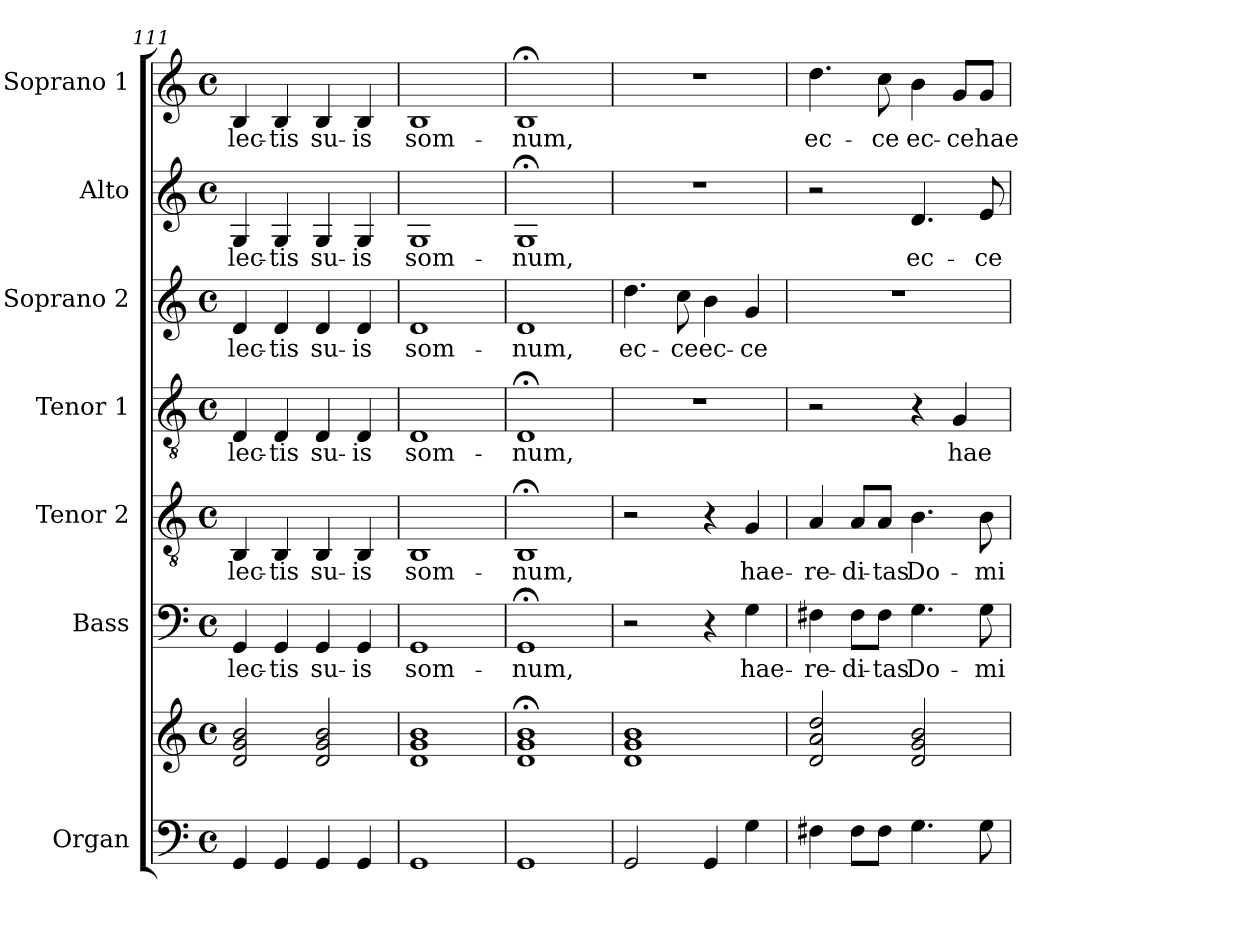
**kern	**kern	**kern	**text	**kern	**text	**kern	**text	**kern	**text	**kern	**text	**kern	**text
*part7	*part7	*part6	*part6	*part5	*part5	*part4	*part4	*part3	*part3	*part2	*part2	*part1	*part1
*staff8	*staff7	*staff6	*staff6	*staff5	*staff5	*staff4	*staff4	*staff3	*staff3	*staff2	*staff2	*staff1	*staff1
*I"Organ	*	*I"Bass	*	*I"Tenor 2	*	*I"Tenor 1	*	*I"Soprano 2	*	*I"Alto	*	*I"Soprano 1	*
*I'Org.	*	*I'B	*	*I'T 2	*	*I'T 1	*	*I'S 2	*	*I'A	*	*I'S 1	*
*clefF4	*clefG2	*clefF4	*	*clefGv2	*	*clefGv2	*	*clefG2	*	*clefG2	*	*clefG2	*
*k[]	*k[]	*k[]	*	*k[]	*	*k[]	*	*k[]	*	*k[]	*	*k[]	*
*M4/4	*M4/4	*M4/4	*	*M4/4	*	*M4/4	*	*M4/4	*	*M4/4	*	*M4/4	*
*met(c)	*met(c)	*met(c)	*	*met(c)	*	*met(c)	*	*met(c)	*	*met(c)	*	*met(c)	*
=111	=111	=111	=111	=111	=111	=111	=111	=111	=111	=111	=111	=111	=111
!	!	!	!LO:LY:b	!	!LO:LY:b	!	!LO:LY:b	!	!LO:LY:b	!	!LO:LY:b	!	!LO:LY:b
4GG/	2d!/ 2g!/ 2b!/	4GG/	-lec-	4BB/	-lec-	4D/	-lec-	4d/	-lec-	4G/	-lec-	4B/	-lec-
!	!	!	!LO:LY:b	!	!LO:LY:b	!	!LO:LY:b	!	!LO:LY:b	!	!LO:LY:b	!	!LO:LY:b
4GG/	.	4GG/	-tis	4BB/	-tis	4D/	-tis	4d/	-tis	4G/	-tis	4B/	-tis
!	!	!	!LO:LY:b	!	!LO:LY:b	!	!LO:LY:b	!	!LO:LY:b	!	!LO:LY:b	!	!LO:LY:b
4GG/	2d!/ 2g!/ 2b!/	4GG/	su-	4BB/	su-	4D/	su-	4d/	su-	4G/	su-	4B/	su-
!	!	!	!LO:LY:b	!	!LO:LY:b	!	!LO:LY:b	!	!LO:LY:b	!	!LO:LY:b	!	!LO:LY:b
4GG/	.	4GG/	-is	4BB/	-is	4D/	-is	4d/	-is	4G/	-is	4B/	-is
!!LO:PB:g=z
=112	=112	=112	=112	=112	=112	=112	=112	=112	=112	=112	=112	=112	=112
!	!	!	!LO:LY:b	!	!LO:LY:b	!	!LO:LY:b	!	!LO:LY:b	!	!LO:LY:b	!	!LO:LY:b
1GG	1d! 1g! 1b!	1GG	som-	1BB	som-	1D	som-	1d	som-	1G	som-	1B	som-
=113	=113	=113	=113	=113	=113	=113	=113	=113	=113	=113	=113	=113	=113
!	!	!	!LO:LY:b	!	!LO:LY:b	!	!LO:LY:b	!	!LO:LY:b	!	!LO:LY:b	!	!LO:LY:b
1GG	1d!;< 1g!;< 1b!;<	1GG;<	-num,	1BB;<	-num,	1D;<	-num,	1d	-num,	1G;<	-num,	1B;<	-num,
=114	=114	=114	=114	=114	=114	=114	=114	=114	=114	=114	=114	=114	=114
!	!	!	!	!	!	!	!	!	!LO:LY:b	!	!	!	!
2GG/	1d! 1g! 1b!	2r	.	2r	.	1r	.	4.dd\	ec-	1r	.	1r	.
!	!	!	!	!	!	!	!	!	!LO:LY:b	!	!	!	!
.	.	.	.	.	.	.	.	8cc\	-ce	.	.	.	.
!	!	!	!	!	!	!	!	!	!LO:LY:b	!	!	!	!
4GG/	.	4r	.	4r	.	.	.	4b\	ec-	.	.	.	.
!	!	!	!LO:LY:b	!	!LO:LY:b	!	!	!	!LO:LY:b	!	!	!	!
4G\	.	4G\	hae-	4G/	hae-	.	.	4g/	-ce	.	.	.	.
=115	=115	=115	=115	=115	=115	=115	=115	=115	=115	=115	=115	=115	=115
!	!	!	!LO:LY:b	!	!LO:LY:b	!	!	!	!	!	!	!	!LO:LY:b
4F#X\	2d!/ 2a!/ 2dd!/	4F#X\	-re-	4A/	-re-	2r	.	1r	.	2r	.	4.dd\	ec-
!	!	!	!LO:LY:b	!	!LO:LY:b	!	!	!	!	!	!	!	!
8F#\L	.	8F#\L	-di-	8A/L	-di-	.	.	.	.	.	.	.	.
!	!	!	!LO:LY:b	!	!LO:LY:b	!	!	!	!	!	!	!	!LO:LY:b
8F#\J	.	8F#\J	-tas	8A/J	-tas	.	.	.	.	.	.	8cc\	-ce
!	!	!	!LO:LY:b	!	!LO:LY:b	!	!	!	!	!	!LO:LY:b	!	!LO:LY:b
4.G\	2d!/ 2g!/ 2b!/	4.G\	Do-	4.B\	Do-	4r	.	.	.	4.d/	ec-	4b\	ec-
!	!	!	!	!	!	!	!LO:LY:b	!	!	!	!	!	!LO:LY:b
.	.	.	.	.	.	4G/	hae-	.	.	.	.	8g/L	-ce
!	!	!	!LO:LY:b	!	!LO:LY:b	!	!	!	!	!	!LO:LY:b	!	!LO:LY:b
8G\	.	8G\	-mi-	8B\	-mi-	.	.	.	.	8e/	-ce	8g/J	hae-
=	=	=	=	=	=	=	=	=	=	=	=	=	=
*-	*-	*-	*-	*-	*-	*-	*-	*-	*-	*-	*-	*-	*-
